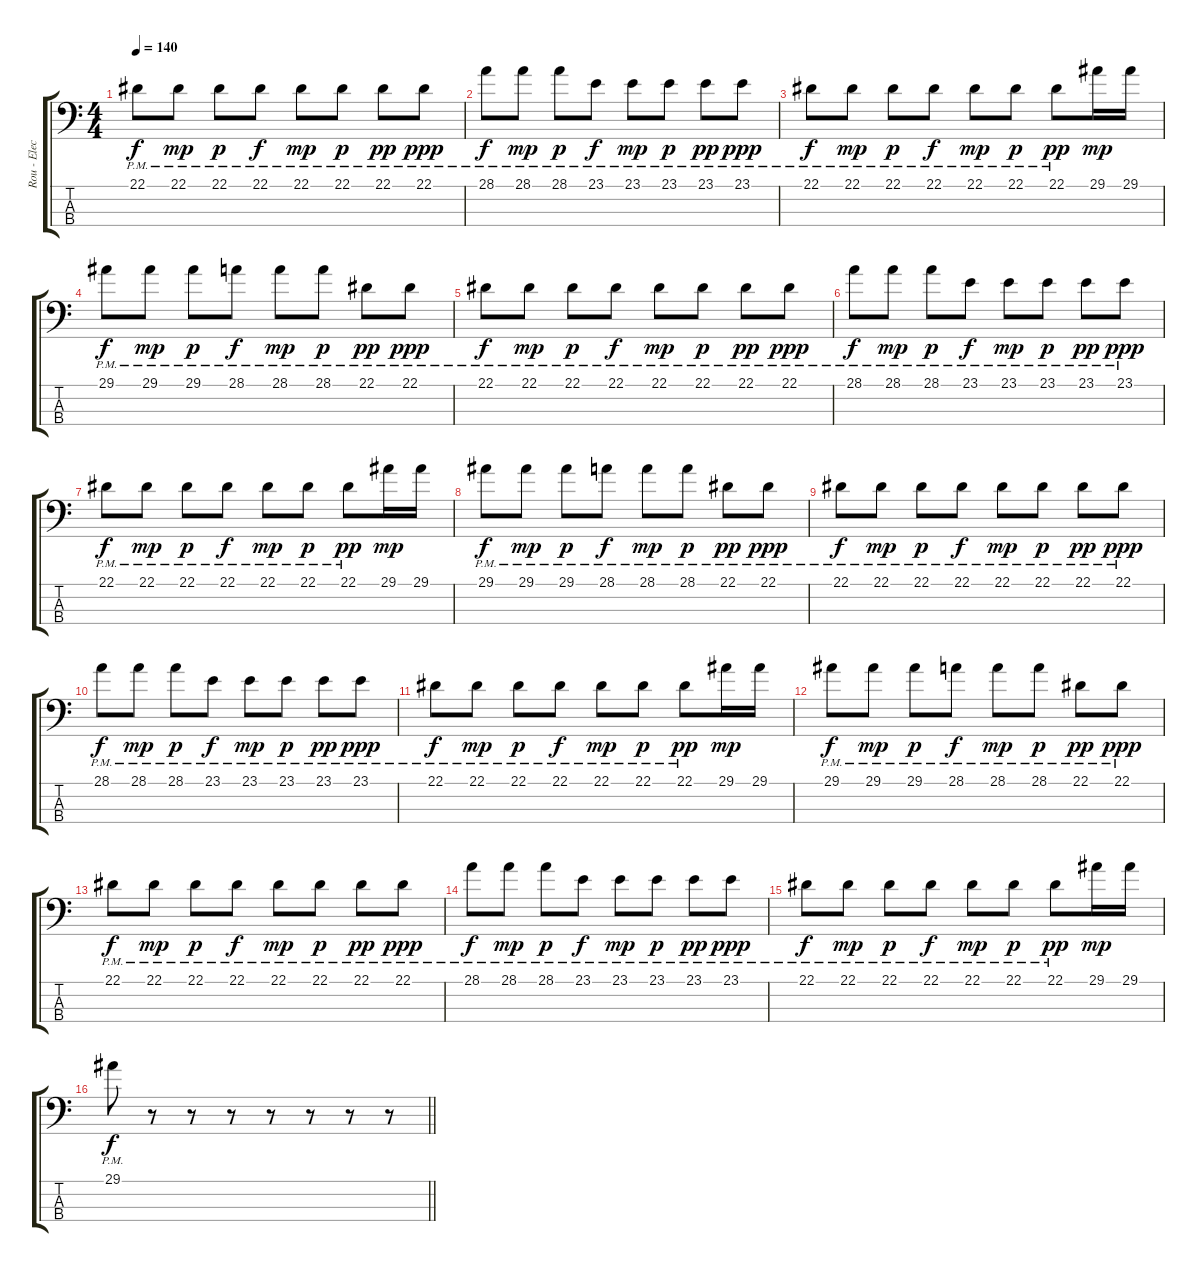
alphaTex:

\track ("Rou - Electronics 1" "Rou - Elec") {instrument lead1square}
\staff {score tabs}
\tuning (F2 C2 G1 C1) {hide}
\ts (4 4)
\tempo 140
\clef f4
\ks c
22.1{pm}.8{dy f} 22.1{pm}.8{dy mp} 22.1{pm}.8{dy p} 22.1{pm}.8{dy f} 22.1{pm}.8{dy mp} 22.1{pm}.8{dy p} 22.1{pm}.8{dy pp} 22.1{pm}.8{dy ppp} |
28.1{pm}.8{dy f} 28.1{pm}.8{dy mp} 28.1{pm}.8{dy p} 23.1{pm}.8{dy f} 23.1{pm}.8{dy mp} 23.1{pm}.8{dy p} 23.1{pm}.8{dy pp} 23.1{pm}.8{dy ppp} |
22.1{pm}.8{dy f} 22.1{pm}.8{dy mp} 22.1{pm}.8{dy p} 22.1{pm}.8{dy f} 22.1{pm}.8{dy mp} 22.1{pm}.8{dy p} 22.1{pm}.8{dy pp} 29.1.16{dy mp} 29.1.16 |
29.1{pm}.8{dy f} 29.1{pm}.8{dy mp} 29.1{pm}.8{dy p} 28.1{pm}.8{dy f} 28.1{pm}.8{dy mp} 28.1{pm}.8{dy p} 22.1{pm}.8{dy pp} 22.1{pm}.8{dy ppp} |
22.1{pm}.8{dy f} 22.1{pm}.8{dy mp} 22.1{pm}.8{dy p} 22.1{pm}.8{dy f} 22.1{pm}.8{dy mp} 22.1{pm}.8{dy p} 22.1{pm}.8{dy pp} 22.1{pm}.8{dy ppp} |
28.1{pm}.8{dy f} 28.1{pm}.8{dy mp} 28.1{pm}.8{dy p} 23.1{pm}.8{dy f} 23.1{pm}.8{dy mp} 23.1{pm}.8{dy p} 23.1{pm}.8{dy pp} 23.1{pm}.8{dy ppp} |
22.1{pm}.8{dy f} 22.1{pm}.8{dy mp} 22.1{pm}.8{dy p} 22.1{pm}.8{dy f} 22.1{pm}.8{dy mp} 22.1{pm}.8{dy p} 22.1{pm}.8{dy pp} 29.1.16{dy mp} 29.1.16 |
29.1{pm}.8{dy f} 29.1{pm}.8{dy mp} 29.1{pm}.8{dy p} 28.1{pm}.8{dy f} 28.1{pm}.8{dy mp} 28.1{pm}.8{dy p} 22.1{pm}.8{dy pp} 22.1{pm}.8{dy ppp} |
22.1{pm}.8{dy f} 22.1{pm}.8{dy mp} 22.1{pm}.8{dy p} 22.1{pm}.8{dy f} 22.1{pm}.8{dy mp} 22.1{pm}.8{dy p} 22.1{pm}.8{dy pp} 22.1{pm}.8{dy ppp} |
28.1{pm}.8{dy f} 28.1{pm}.8{dy mp} 28.1{pm}.8{dy p} 23.1{pm}.8{dy f} 23.1{pm}.8{dy mp} 23.1{pm}.8{dy p} 23.1{pm}.8{dy pp} 23.1{pm}.8{dy ppp} |
22.1{pm}.8{dy f} 22.1{pm}.8{dy mp} 22.1{pm}.8{dy p} 22.1{pm}.8{dy f} 22.1{pm}.8{dy mp} 22.1{pm}.8{dy p} 22.1{pm}.8{dy pp} 29.1.16{dy mp} 29.1.16 |
29.1{pm}.8{dy f} 29.1{pm}.8{dy mp} 29.1{pm}.8{dy p} 28.1{pm}.8{dy f} 28.1{pm}.8{dy mp} 28.1{pm}.8{dy p} 22.1{pm}.8{dy pp} 22.1{pm}.8{dy ppp} |
22.1{pm}.8{dy f} 22.1{pm}.8{dy mp} 22.1{pm}.8{dy p} 22.1{pm}.8{dy f} 22.1{pm}.8{dy mp} 22.1{pm}.8{dy p} 22.1{pm}.8{dy pp} 22.1{pm}.8{dy ppp} |
28.1{pm}.8{dy f} 28.1{pm}.8{dy mp} 28.1{pm}.8{dy p} 23.1{pm}.8{dy f} 23.1{pm}.8{dy mp} 23.1{pm}.8{dy p} 23.1{pm}.8{dy pp} 23.1{pm}.8{dy ppp} |
22.1{pm}.8{dy f} 22.1{pm}.8{dy mp} 22.1{pm}.8{dy p} 22.1{pm}.8{dy f} 22.1{pm}.8{dy mp} 22.1{pm}.8{dy p} 22.1{pm}.8{dy pp} 29.1.16{dy mp} 29.1.16 |
\barLineRight lightlight
29.1{pm}.8{dy f} r.8 r.8 r.8 r.8 r.8 r.8 r.8
